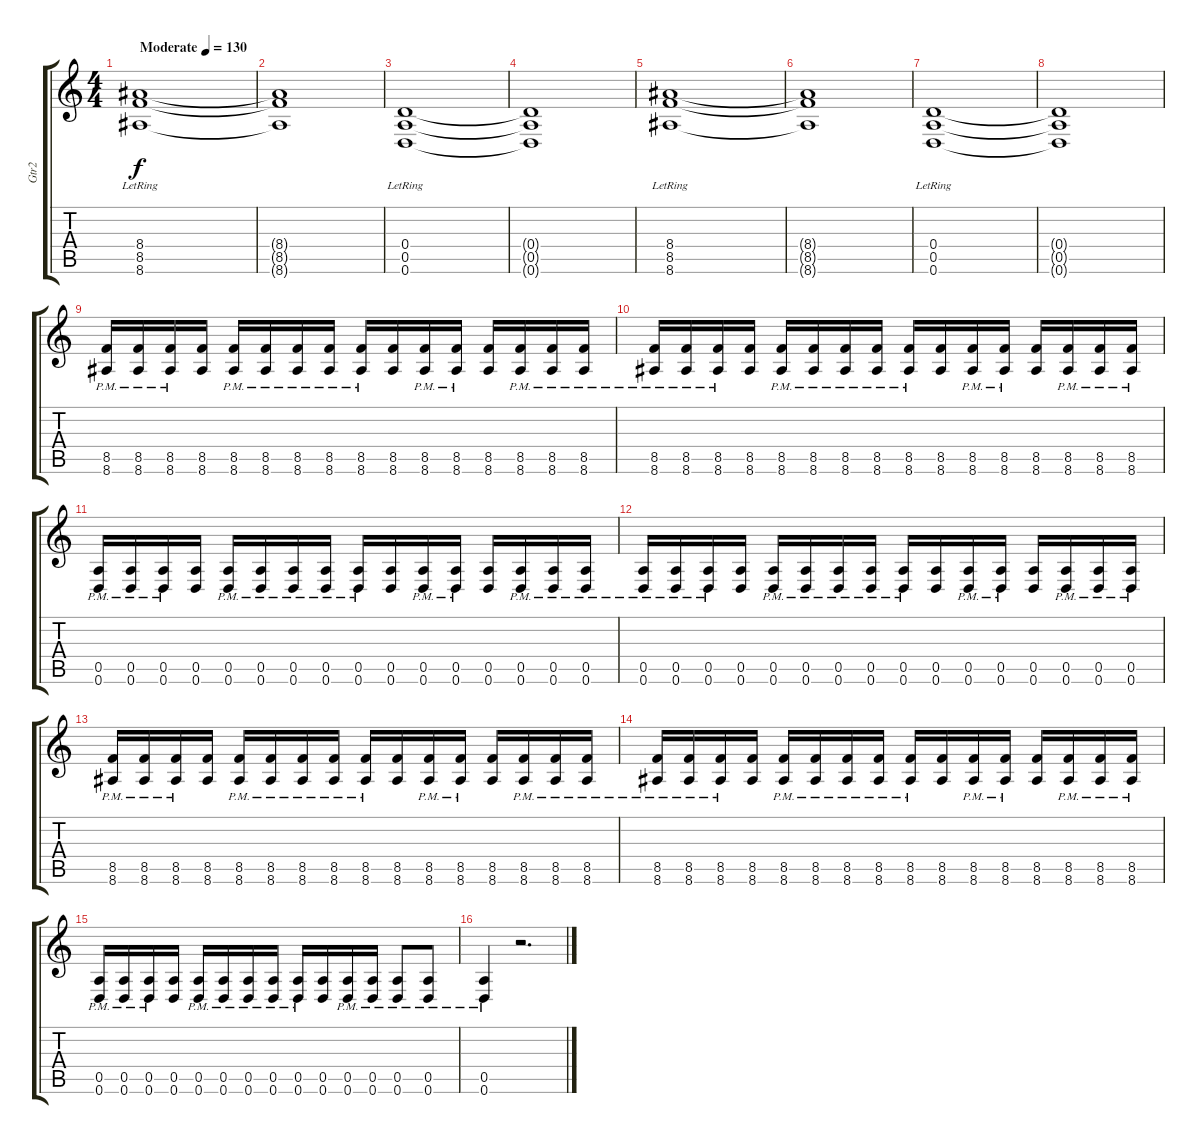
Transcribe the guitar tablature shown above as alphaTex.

\track ("Gtr2" "Gtr2") {instrument distortionguitar}
\staff {score tabs}
\tuning (E4 B3 G3 D3 A2 D2) {hide}
\ts (4 4)
\tempo (130 "Moderate")
\clef g2
\ks c
(8.4{lr} 8.5{lr} 8.6{lr}).1{dy f volume 7 instrument distortionguitar} |
(8.4{t} 8.5{t} 8.6{t}).1 |
(0.4{lr} 0.5{lr} 0.6{lr}).1 |
(0.4{t} 0.5{t} 0.6{t}).1 |
(8.4{lr} 8.5{lr} 8.6{lr}).1 |
(8.4{t} 8.5{t} 8.6{t}).1 |
(0.4{lr} 0.5{lr} 0.6{lr}).1 |
(0.4{t} 0.5{t} 0.6{t}).1 |
(8.5{pm} 8.6{pm}).16{volume 13} (8.5{pm} 8.6{pm}).16 (8.5{pm} 8.6{pm}).16 (8.5 8.6).16 (8.5{pm} 8.6{pm}).16 (8.5{pm} 8.6{pm}).16 (8.5{pm} 8.6{pm}).16 (8.5{pm} 8.6{pm}).16 (8.5{pm} 8.6{pm}).16 (8.5 8.6).16 (8.5{pm} 8.6{pm}).16 (8.5{pm} 8.6{pm}).16 (8.5 8.6).16 (8.5{pm} 8.6{pm}).16 (8.5{pm} 8.6{pm}).16 (8.5{pm} 8.6{pm}).16 |
(8.5{pm} 8.6{pm}).16 (8.5{pm} 8.6{pm}).16 (8.5{pm} 8.6{pm}).16 (8.5 8.6).16 (8.5{pm} 8.6{pm}).16 (8.5{pm} 8.6{pm}).16 (8.5{pm} 8.6{pm}).16 (8.5{pm} 8.6{pm}).16 (8.5{pm} 8.6{pm}).16 (8.5 8.6).16 (8.5{pm} 8.6{pm}).16 (8.5{pm} 8.6{pm}).16 (8.5 8.6).16 (8.5{pm} 8.6{pm}).16 (8.5{pm} 8.6{pm}).16 (8.5{pm} 8.6{pm}).16 |
(0.5{pm} 0.6{pm}).16 (0.5{pm} 0.6{pm}).16 (0.5{pm} 0.6{pm}).16 (0.5 0.6).16 (0.5{pm} 0.6{pm}).16 (0.5{pm} 0.6{pm}).16 (0.5{pm} 0.6{pm}).16 (0.5{pm} 0.6{pm}).16 (0.5{pm} 0.6{pm}).16 (0.5 0.6).16 (0.5{pm} 0.6{pm}).16 (0.5{pm} 0.6{pm}).16 (0.5 0.6).16 (0.5{pm} 0.6{pm}).16 (0.5{pm} 0.6{pm}).16 (0.5{pm} 0.6{pm}).16 |
(0.5{pm} 0.6{pm}).16 (0.5{pm} 0.6{pm}).16 (0.5{pm} 0.6{pm}).16 (0.5 0.6).16 (0.5{pm} 0.6{pm}).16 (0.5{pm} 0.6{pm}).16 (0.5{pm} 0.6{pm}).16 (0.5{pm} 0.6{pm}).16 (0.5{pm} 0.6{pm}).16 (0.5 0.6).16 (0.5{pm} 0.6{pm}).16 (0.5{pm} 0.6{pm}).16 (0.5 0.6).16 (0.5{pm} 0.6{pm}).16 (0.5{pm} 0.6{pm}).16 (0.5{pm} 0.6{pm}).16 |
(8.5{pm} 8.6{pm}).16{volume 13} (8.5{pm} 8.6{pm}).16 (8.5{pm} 8.6{pm}).16 (8.5 8.6).16 (8.5{pm} 8.6{pm}).16 (8.5{pm} 8.6{pm}).16 (8.5{pm} 8.6{pm}).16 (8.5{pm} 8.6{pm}).16 (8.5{pm} 8.6{pm}).16 (8.5 8.6).16 (8.5{pm} 8.6{pm}).16 (8.5{pm} 8.6{pm}).16 (8.5 8.6).16 (8.5{pm} 8.6{pm}).16 (8.5{pm} 8.6{pm}).16 (8.5{pm} 8.6{pm}).16 |
(8.5{pm} 8.6{pm}).16 (8.5{pm} 8.6{pm}).16 (8.5{pm} 8.6{pm}).16 (8.5 8.6).16 (8.5{pm} 8.6{pm}).16 (8.5{pm} 8.6{pm}).16 (8.5{pm} 8.6{pm}).16 (8.5{pm} 8.6{pm}).16 (8.5{pm} 8.6{pm}).16 (8.5 8.6).16 (8.5{pm} 8.6{pm}).16 (8.5{pm} 8.6{pm}).16 (8.5 8.6).16 (8.5{pm} 8.6{pm}).16 (8.5{pm} 8.6{pm}).16 (8.5{pm} 8.6{pm}).16 |
(0.5{pm} 0.6{pm}).16 (0.5{pm} 0.6{pm}).16 (0.5{pm} 0.6{pm}).16 (0.5 0.6).16 (0.5{pm} 0.6{pm}).16 (0.5{pm} 0.6{pm}).16 (0.5{pm} 0.6{pm}).16 (0.5{pm} 0.6{pm}).16 (0.5{pm} 0.6{pm}).16 (0.5 0.6).16 (0.5{pm} 0.6{pm}).16 (0.5{pm} 0.6{pm}).16 (0.5 0.6{pm}).8 (0.5{pm} 0.6{pm}).8 |
(0.5{pm} 0.6{pm}).4 r.2{d}
